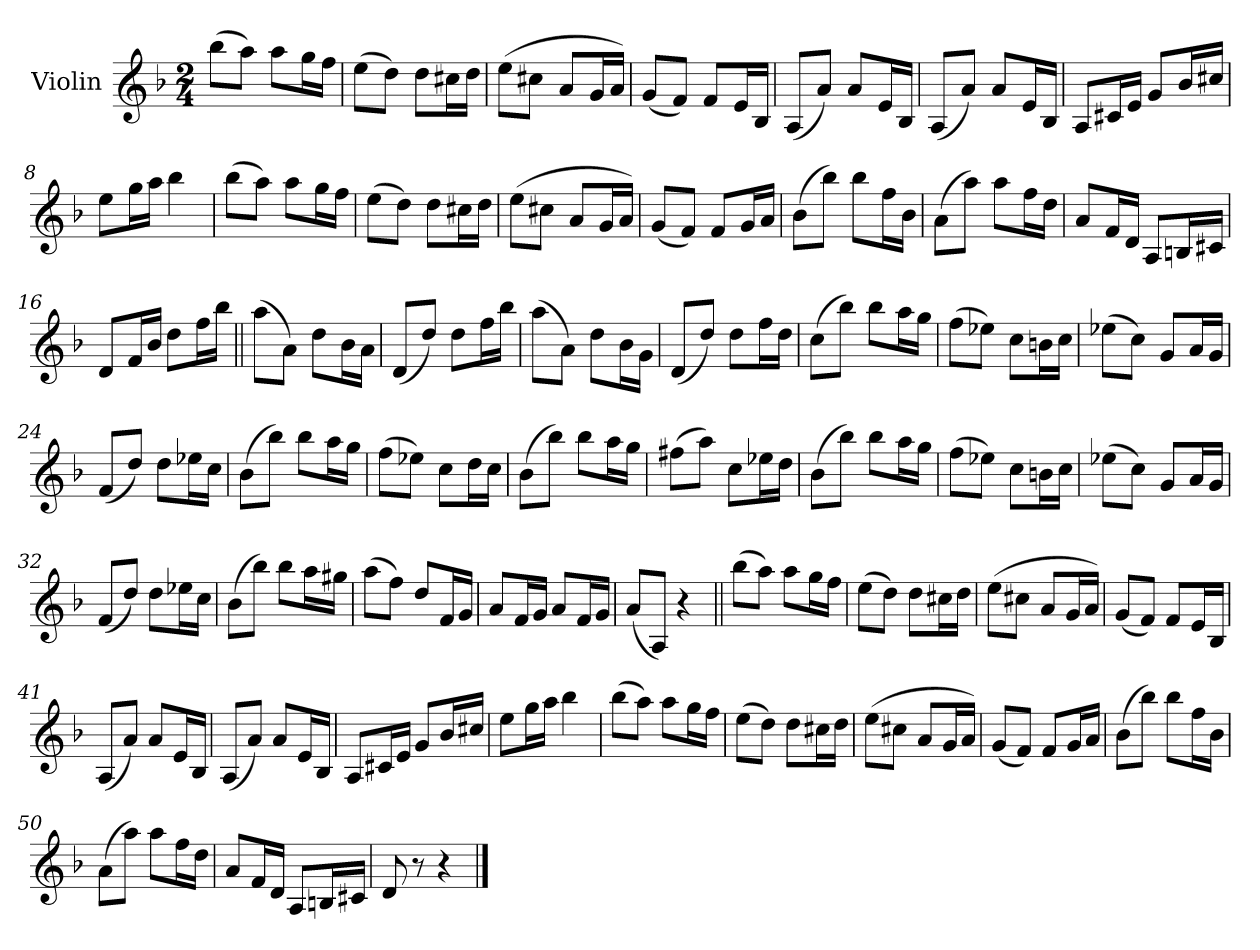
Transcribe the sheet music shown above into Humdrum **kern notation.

**kern
*part1
*staff1
*I"Violin
*I'Vln.
*clefG2
*k[b-]
*M2/4
*MM120
=1
(>8bb-\L
8aa\J)
8aa\L
16gg\L
16ff\JJ
=2
(>8ee\L
8dd\J)
8dd\L
16cc#X\L
16dd\JJ
=3
(>8ee\L
8cc#X\J
8a/L
16g/L
16a/JJ)
=4
(<8g/L
8f/J)
8f/L
16e/L
16B-/JJ
=5
(<8A/L
8a/J)
8a/L
16e/L
16B-/JJ
!!LO:LB:g=z
=6
(<8A/L
8a/J)
8a/L
16e/L
16B-/JJ
=7
8A/L
16c#X/L
16e/JJ
8g/L
16b-/L
16cc#X/JJ
=8
8ee\L
16gg\L
16aa\JJ
4bb-\
=9
(>8bb-\L
8aa\J)
8aa\L
16gg\L
16ff\JJ
=10
(>8ee\L
8dd\J)
8dd\L
16cc#X\L
16dd\JJ
!!LO:LB:g=z
=11
(>8ee\L
8cc#X\J
8a/L
16g/L
16a/JJ)
=12
(<8g/L
8f/J)
8f/L
16g/L
16a/JJ
=13
(>8b-\L
8bb-\J)
8bb-\L
16ff\L
16b-\JJ
=14
(>8a\L
8aa\J)
8aa\L
16ff\L
16dd\JJ
=15
8a/L
16f/L
16d/JJ
8A/L
16Bn/L
16c#X/JJ
!!LO:LB:g=z
=16
8d/L
16f/L
16b-/JJ
8dd\L
16ff\L
16bb-\JJ
=17||
(>8aa\L
8a\J)
8dd\L
16b-\L
16a\JJ
=18
(<8d/L
8dd/J)
8dd\L
16ff\L
16bb-\JJ
=19
(>8aa\L
8a\J)
8dd\L
16b-\L
16g\JJ
=20
(<8d/L
8dd/J)
8dd\L
16ff\L
16dd\JJ
!!LO:LB:g=z
=21
(>8cc\L
8bb-\J)
8bb-\L
16aa\L
16gg\JJ
=22
(>8ff\L
8ee-X\J)
8cc\L
16bn\L
16cc\JJ
=23
(>8ee-X\L
8cc\J)
8g/L
16a/L
16g/JJ
=24
(<8f/L
8dd/J)
8dd\L
16ee-X\L
16cc\JJ
=25
(>8b-\L
8bb-\J)
8bb-\L
16aa\L
16gg\JJ
!!LO:LB:g=z
=26
(>8ff\L
8ee-X\J)
8cc\L
16dd\L
16cc\JJ
=27
(>8b-\L
8bb-\J)
8bb-\L
16aa\L
16gg\JJ
=28
(>8ff#X\L
8aa\J)
8cc\L
16ee-X\L
16dd\JJ
=29
(>8b-\L
8bb-\J)
8bb-\L
16aa\L
16gg\JJ
=30
(>8ff\L
8ee-X\J)
8cc\L
16bn\L
16cc\JJ
!!LO:LB:g=z
=31
(>8ee-X\L
8cc\J)
8g/L
16a/L
16g/JJ
=32
(<8f/L
8dd/J)
8dd\L
16ee-X\L
16cc\JJ
=33
(>8b-\L
8bb-\J)
8bb-\L
16aa\L
16gg#X\JJ
=34
(>8aa\L
8ff\J)
8dd/L
16f/L
16g/JJ
=35
8a/L
16f/L
16g/JJ
8a/L
16f/L
16g/JJ
=36
(<8a/L
8A/J)
4r
!!LO:LB:g=z
=37||
(>8bb-\L
8aa\J)
8aa\L
16gg\L
16ff\JJ
=38
(>8ee\L
8dd\J)
8dd\L
16cc#X\L
16dd\JJ
=39
(>8ee\L
8cc#X\J
8a/L
16g/L
16a/JJ)
=40
(<8g/L
8f/J)
8f/L
16e/L
16B-/JJ
=41
(<8A/L
8a/J)
8a/L
16e/L
16B-/JJ
!!LO:LB:g=z
=42
(<8A/L
8a/J)
8a/L
16e/L
16B-/JJ
=43
8A/L
16c#X/L
16e/JJ
8g/L
16b-/L
16cc#X/JJ
=44
8ee\L
16gg\L
16aa\JJ
4bb-\
=45
(>8bb-\L
8aa\J)
8aa\L
16gg\L
16ff\JJ
=46
(>8ee\L
8dd\J)
8dd\L
16cc#X\L
16dd\JJ
!!LO:LB:g=z
=47
(>8ee\L
8cc#X\J
8a/L
16g/L
16a/JJ)
=48
(<8g/L
8f/J)
8f/L
16g/L
16a/JJ
=49
(>8b-\L
8bb-\J)
8bb-\L
16ff\L
16b-\JJ
=50
(>8a\L
8aa\J)
8aa\L
16ff\L
16dd\JJ
=51
8a/L
16f/L
16d/JJ
8A/L
16Bn/L
16c#X/JJ
=52
8d/
8r
4r
==
*-
